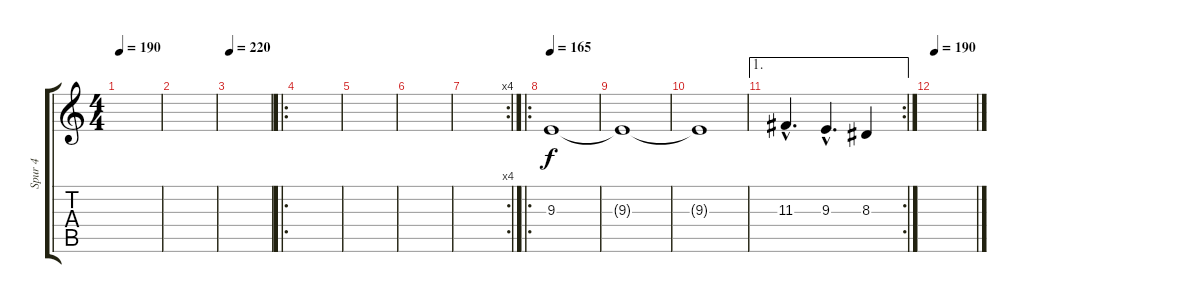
\track ("Spur 4" "Spur 4") {instrument violin}
\staff {score tabs}
\tuning (E4 B3 G3 D3 A2 E2) {hide}
\ts (4 4)
\tempo 190
\clef g2
\ks c
|
|
\tempo 220
|
\ro
|
|
|
\rc 4
|
\ro
\tempo 165
9.3.1 |
9.3{t}.1 |
9.3{t}.1 |
\ae 1
\rc 2
11.3{hac}.4{d} 9.3{hac}.4{d} 8.3.4 |
\tempo 190
